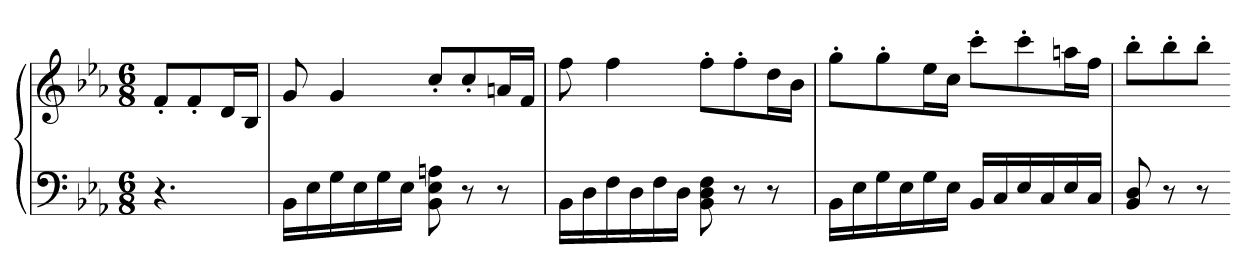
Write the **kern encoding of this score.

**kern	**kern
*part1	*part1
*staff2	*staff1
*clefF4	*clefG2
*k[b-e-a-]	*k[b-e-a-]
*M6/8	*M6/8
=	=
4.r	8f'L
.	8f'
.	16dL
.	16B-JJ
=	=
16BB-LL	8g
16E-	.
16G	4g
16E-	.
16G	.
16E-JJ	.
8BB- 8E- 8An	8cc'L
8r	8cc'
8r	16anL
.	16fJJ
=	=
16BB-LL	8ff
16D	.
16F	4ff
16D	.
16F	.
16DJJ	.
8BB- 8D 8F	8ff'L
8r	8ff'
8r	16ddL
.	16b-JJ
=	=
16BB-LL	8gg'L
16E-	.
16G	8gg'
16E-	.
16G	16ee-L
16E-JJ	16ccJJ
16BB-LL	8ccc'L
16C	.
16E-	8ccc'
16C	.
16E-	16aanL
16CJJ	16ffJJ
=	=
8BB- 8D	8bb-'L
8r	8bb-'
8r	8bb-'J
=-	=-
*-	*-
